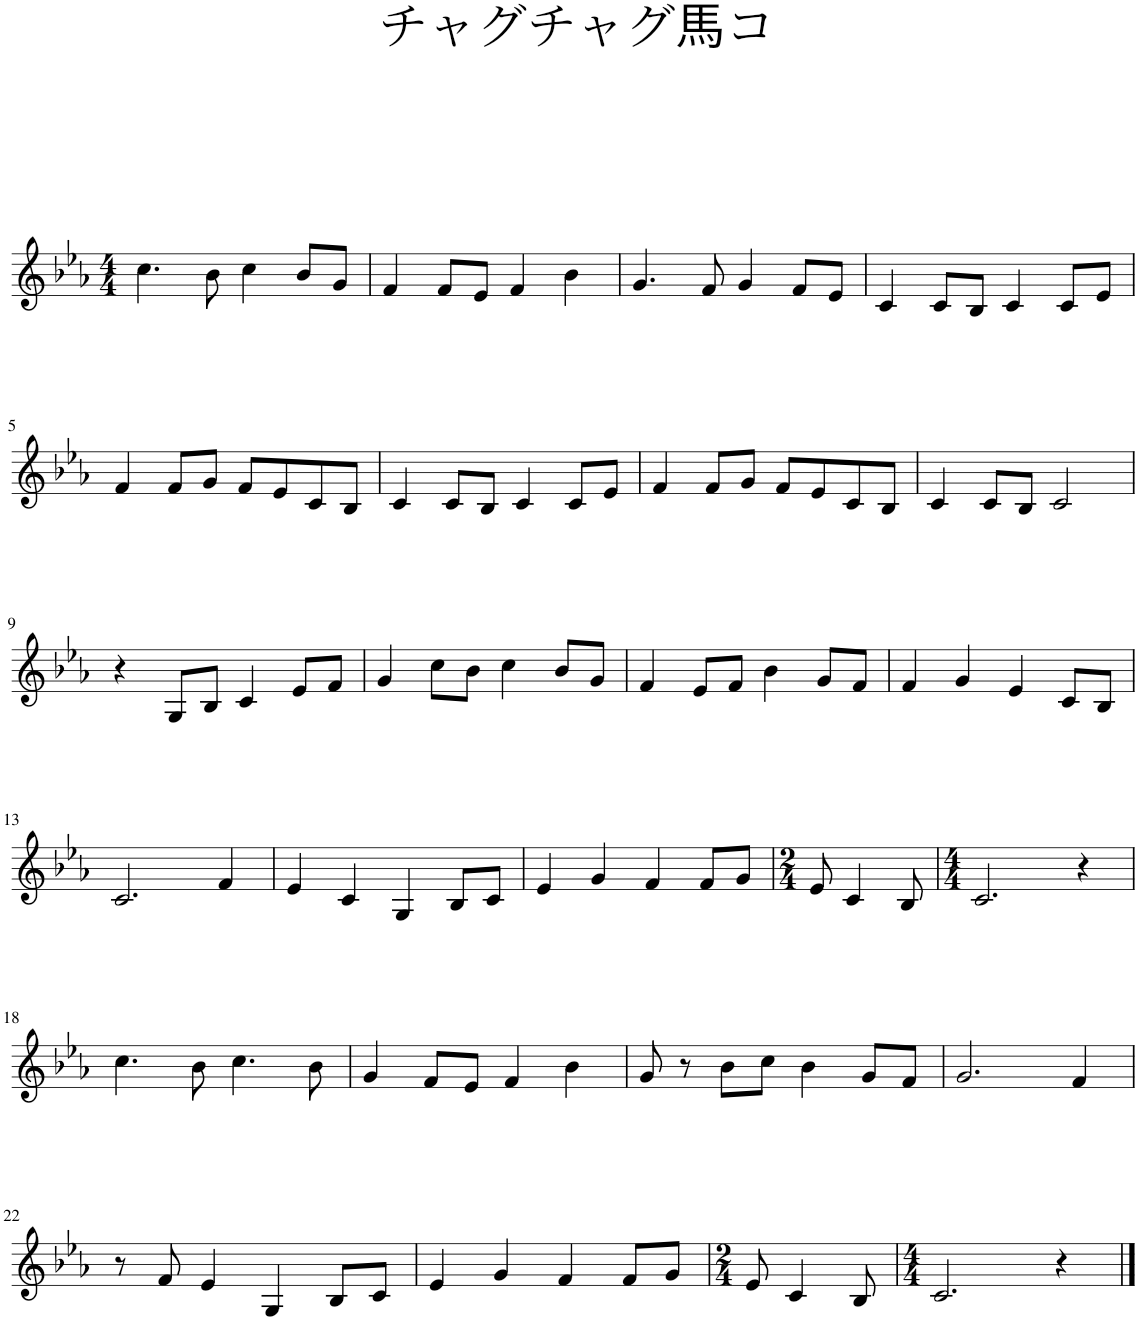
**kern
*part1
*staff1
*I"Piano
*I'Pno.
*clefG2
*k[b-e-a-]
*M4/4
=1
4.cc\
8b-\
4cc\
8b-/L
8g/J
=2
4f/
8f/L
8e-/J
4f/
4b-\
=3
4.g/
8f/
4g/
8f/L
8e-/J
=4
4c/
8c/L
8B-/J
4c/
8c/L
8e-/J
!!LO:LB:g=z
=5
4f/
8f/L
8g/J
8f/L
8e-/
8c/
8B-/J
=6
4c/
8c/L
8B-/J
4c/
8c/L
8e-/J
=7
4f/
8f/L
8g/J
8f/L
8e-/
8c/
8B-/J
=8
4c/
8c/L
8B-/J
2c/
!!LO:LB:g=z
=9
4r
8G/L
8B-/J
4c/
8e-/L
8f/J
=10
4g/
8cc\L
8b-\J
4cc\
8b-/L
8g/J
=11
4f/
8e-/L
8f/J
4b-\
8g/L
8f/J
=12
4f/
4g/
4e-/
8c/L
8B-/J
!!LO:LB:g=z
=13
2.c/
4f/
=14
4e-/
4c/
4G/
8B-/L
8c/J
=15
4e-/
4g/
4f/
8f/L
8g/J
=16
*M2/4
8e-/
4c/
8B-/
=17
*M4/4
2.c/
4r
!!LO:LB:g=z
=18
4.cc\
8b-\
4.cc\
8b-\
=19
4g/
8f/L
8e-/J
4f/
4b-\
=20
8g/
8r
8b-\L
8cc\J
4b-\
8g/L
8f/J
=21
2.g/
4f/
!!LO:LB:g=z
=22
8r
8f/
4e-/
4G/
8B-/L
8c/J
=23
4e-/
4g/
4f/
8f/L
8g/J
=24
*M2/4
8e-/
4c/
8B-/
=25
*M4/4
2.c/
4r
==
*-
